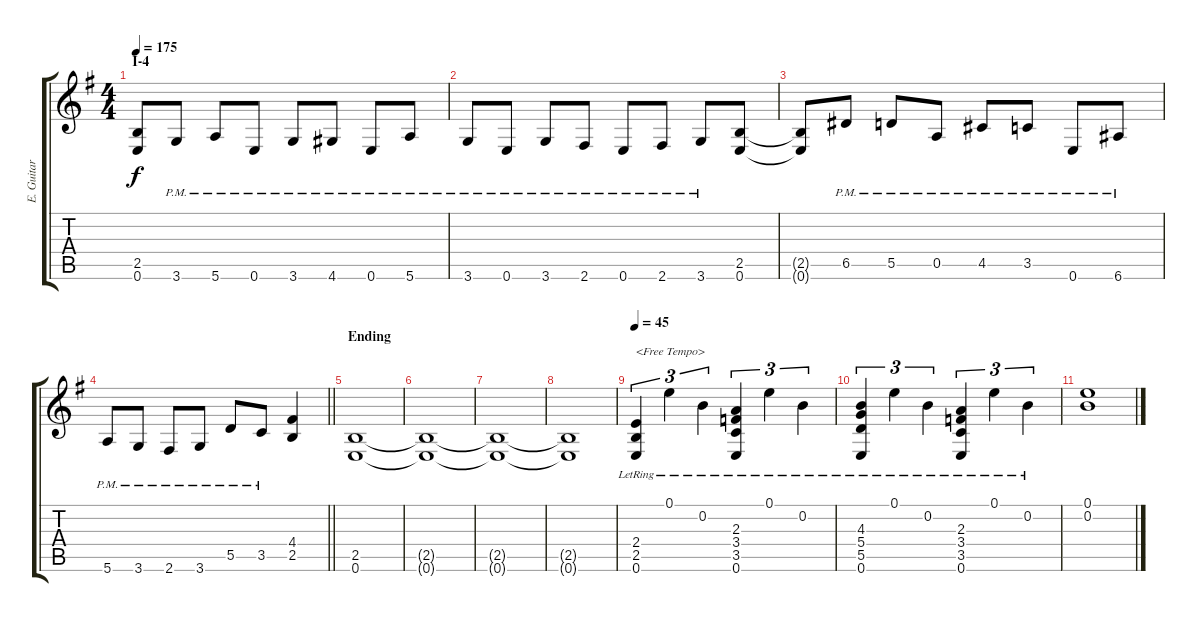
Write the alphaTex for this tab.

\track ("E. Guitar I" "E. Guitar ") {instrument overdrivenguitar}
\staff {score tabs}
\tuning (E4 B3 G3 D3 A2 E2) {hide}
\ts (4 4)
\section ("" "I-4")
\tempo 175
\clef g2
\ks g
(2.5{t} 0.6{t}).8{dy f} 3.6{pm}.8 5.6{pm}.8 0.6{pm}.8 3.6{pm}.8 4.6{pm}.8 0.6{pm}.8 5.6{pm}.8 |
3.6{pm}.8 0.6{pm}.8 3.6{pm}.8 2.6{pm}.8 0.6{pm}.8 2.6{pm}.8 3.6{pm}.8 (2.5 0.6).8 |
(2.5{t} 0.6{t}).8 6.5{pm}.8 5.5{pm}.8 0.5{pm}.8 4.5{pm}.8 3.5{pm}.8 0.6{pm}.8 6.6{pm}.8 |
\barLineRight lightlight
5.6{pm}.8 3.6{pm}.8 2.6{pm}.8 3.6{pm}.8 5.5{pm}.8 3.5{pm}.8 (4.4 2.5).4 |
\section ("" "Ending")
(2.5 0.6).1 |
(2.5{t} 0.6{t}).1 |
(2.5{t} 0.6{t}).1 |
(2.5{t} 0.6{t}).1 |
\tempo 45
(2.4{lr} 2.5{lr} 0.6{lr}).4{tu (3 2) txt "<Free Tempo>"} 0.1{lr}.4{tu (3 2)} 0.2{lr}.4{tu (3 2)} (2.3{lr} 3.4{lr} 3.5{lr} 0.6{lr}).4{tu (3 2)} 0.1{lr}.4{tu (3 2)} 0.2{lr}.4{tu (3 2)} |
(4.3{lr} 5.4{lr} 5.5{lr} 0.6{lr}).4{tu (3 2)} 0.1{lr}.4{tu (3 2)} 0.2{lr}.4{tu (3 2)} (2.3{lr} 3.4{lr} 3.5{lr} 0.6{lr}).4{tu (3 2)} 0.1{lr}.4{tu (3 2)} 0.2{lr}.4{tu (3 2)} |
(0.1 0.2).1
